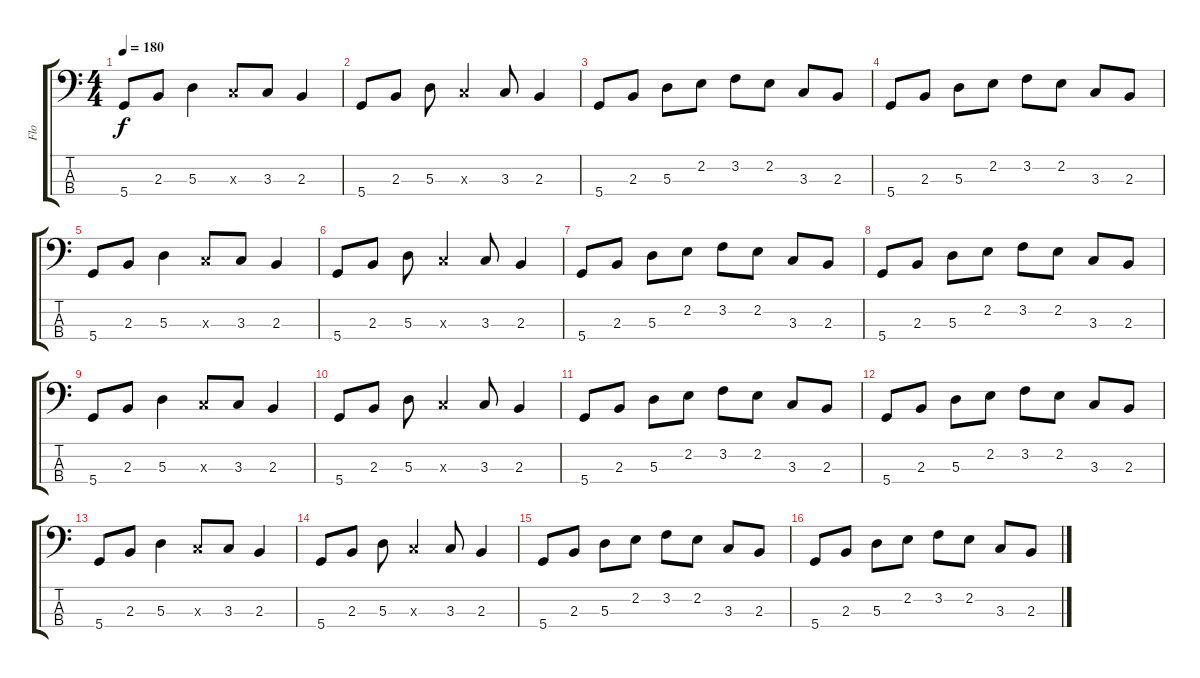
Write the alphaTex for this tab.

\track ("Flo" "Flo") {instrument slapbass2}
\staff {score tabs}
\tuning (G2 D2 A1 D1) {hide}
\ts (4 4)
\tempo 180
\clef f4
\ks c
5.4.8{dy f} 2.3.8 5.3.4 3.3{x}.8 3.3.8 2.3.4 |
5.4.8 2.3.8 5.3.8 3.3{x}.4 3.3.8 2.3.4 |
5.4.8 2.3.8 5.3.8 2.2.8 3.2.8 2.2.8 3.3.8 2.3.8 |
5.4.8 2.3.8 5.3.8 2.2.8 3.2.8 2.2.8 3.3.8 2.3.8 |
5.4.8 2.3.8 5.3.4 3.3{x}.8 3.3.8 2.3.4 |
5.4.8 2.3.8 5.3.8 3.3{x}.4 3.3.8 2.3.4 |
5.4.8 2.3.8 5.3.8 2.2.8 3.2.8 2.2.8 3.3.8 2.3.8 |
5.4.8 2.3.8 5.3.8 2.2.8 3.2.8 2.2.8 3.3.8 2.3.8 |
5.4.8 2.3.8 5.3.4 3.3{x}.8 3.3.8 2.3.4 |
5.4.8 2.3.8 5.3.8 3.3{x}.4 3.3.8 2.3.4 |
5.4.8 2.3.8 5.3.8 2.2.8 3.2.8 2.2.8 3.3.8 2.3.8 |
5.4.8 2.3.8 5.3.8 2.2.8 3.2.8 2.2.8 3.3.8 2.3.8 |
5.4.8 2.3.8 5.3.4 3.3{x}.8 3.3.8 2.3.4 |
5.4.8 2.3.8 5.3.8 3.3{x}.4 3.3.8 2.3.4 |
5.4.8 2.3.8 5.3.8 2.2.8 3.2.8 2.2.8 3.3.8 2.3.8 |
5.4.8 2.3.8 5.3.8 2.2.8 3.2.8 2.2.8 3.3.8 2.3.8
